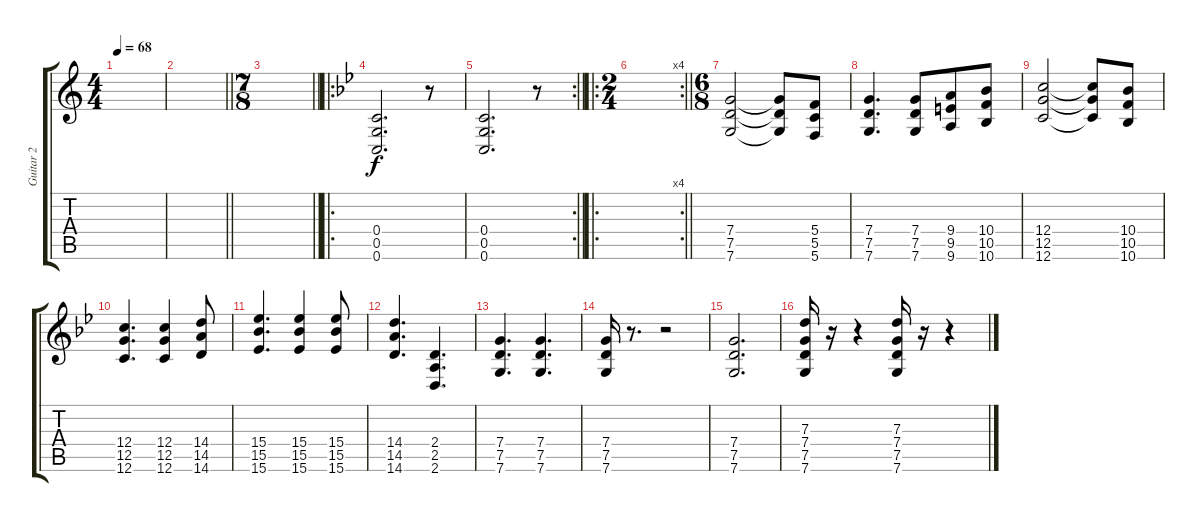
\track ("Guitar 2" "Guitar 2") {instrument overdrivenguitar}
\staff {score tabs}
\tuning (E4 C4 G3 C3 G2 C2) {hide}
\ts (4 4)
\tempo 68
\clef g2
\ks c
|
\barLineRight lightlight
|
\ts (7 8)
\barLineRight lightlight
|
\ro
\ks gminor
(0.4 0.5 0.6).2{d} r.8 |
\rc 2
\barLineRight lightlight
(0.4 0.5 0.6).2{d} r.8 |
\ro
\rc 4
\ts (2 4)
\barLineRight lightlight
|
\ts (6 8)
(7.4 7.5 7.6).2 (7.4{t} 7.5{t} 7.6{t}).8 (5.4 5.5 5.6).8 |
(7.4 7.5 7.6).4{d} (7.4 7.5 7.6).8 (9.4 9.5 9.6).8 (10.4 10.5 10.6).8 |
(12.4 12.5 12.6).2 (12.4{t} 12.5{t} 12.6{t}).8 (10.4 10.5 10.6).8 |
(12.4 12.5 12.6).4{d} (12.4 12.5 12.6).4 (14.4 14.5 14.6).8 |
(15.4 15.5 15.6).4{d} (15.4 15.5 15.6).4 (15.4 15.5 15.6).8 |
(14.4 14.5 14.6).4{d} (2.4 2.5 2.6).4{d} |
(7.4 7.5 7.6).4{d} (7.4 7.5 7.6).4{d} |
(7.4 7.5 7.6).16 r.8{d} r.2 |
(7.4 7.5 7.6).2{d} |
(7.3 7.4 7.5 7.6).16 r.16 r.4 (7.3 7.4 7.5 7.6).16 r.16 r.4
